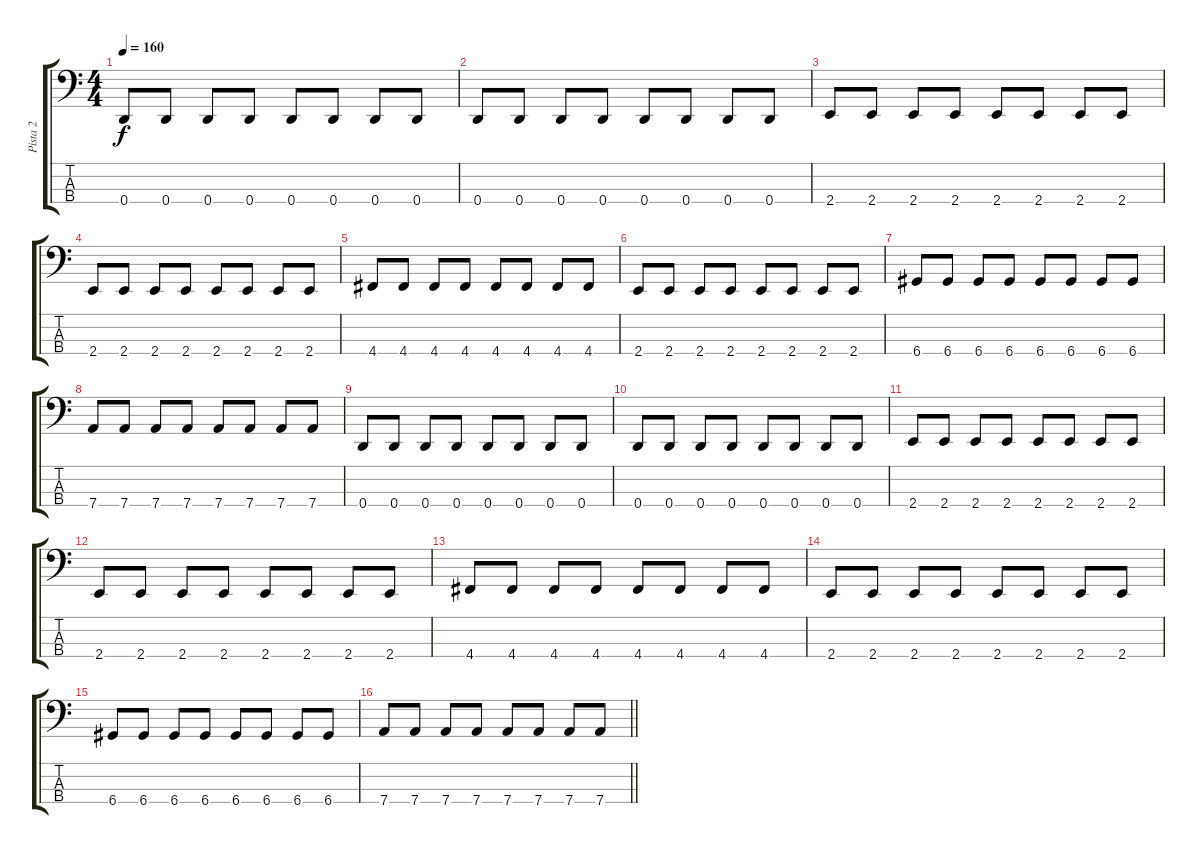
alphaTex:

\track ("Pista 2" "Pista 2") {instrument electricbassfinger}
\staff {score tabs}
\tuning (G2 D2 A1 D1) {hide}
\ts (4 4)
\tempo 160
\clef f4
\ks c
0.4.8{dy f} 0.4.8 0.4.8 0.4.8 0.4.8 0.4.8 0.4.8 0.4.8 |
0.4.8 0.4.8 0.4.8 0.4.8 0.4.8 0.4.8 0.4.8 0.4.8 |
2.4.8 2.4.8 2.4.8 2.4.8 2.4.8 2.4.8 2.4.8 2.4.8 |
2.4.8 2.4.8 2.4.8 2.4.8 2.4.8 2.4.8 2.4.8 2.4.8 |
4.4.8 4.4.8 4.4.8 4.4.8 4.4.8 4.4.8 4.4.8 4.4.8 |
2.4.8 2.4.8 2.4.8 2.4.8 2.4.8 2.4.8 2.4.8 2.4.8 |
6.4.8 6.4.8 6.4.8 6.4.8 6.4.8 6.4.8 6.4.8 6.4.8 |
7.4.8 7.4.8 7.4.8 7.4.8 7.4.8 7.4.8 7.4.8 7.4.8 |
0.4.8 0.4.8 0.4.8 0.4.8 0.4.8 0.4.8 0.4.8 0.4.8 |
0.4.8 0.4.8 0.4.8 0.4.8 0.4.8 0.4.8 0.4.8 0.4.8 |
2.4.8 2.4.8 2.4.8 2.4.8 2.4.8 2.4.8 2.4.8 2.4.8 |
2.4.8 2.4.8 2.4.8 2.4.8 2.4.8 2.4.8 2.4.8 2.4.8 |
4.4.8 4.4.8 4.4.8 4.4.8 4.4.8 4.4.8 4.4.8 4.4.8 |
2.4.8 2.4.8 2.4.8 2.4.8 2.4.8 2.4.8 2.4.8 2.4.8 |
6.4.8 6.4.8 6.4.8 6.4.8 6.4.8 6.4.8 6.4.8 6.4.8 |
\barLineRight lightlight
7.4.8 7.4.8 7.4.8 7.4.8 7.4.8 7.4.8 7.4.8 7.4.8
